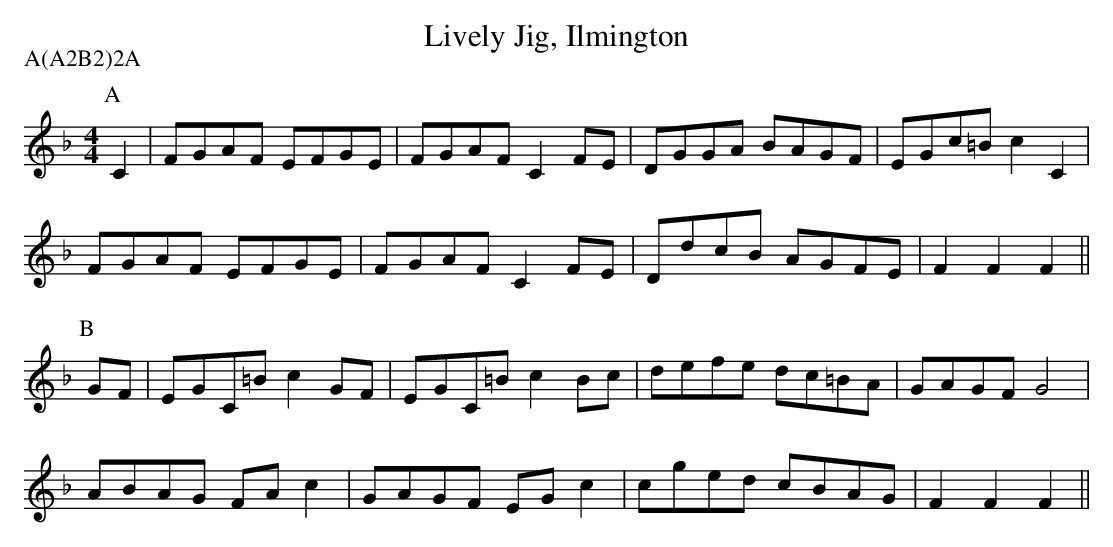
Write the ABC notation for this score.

X:1
T:Lively Jig, Ilmington
M:4/4
L:1/8
P:A(A2B2)2A
K:F
P:A
C2|FGAF  EFGE|FGAF  C2FE|DGGA BAGF |EGc=B c2C2|
FGAF  EFGE|FGAF  C2FE|DdcB AGFE |F2F2  F2  ||
P:B
GF|EGC=B c2GF|EGC=B c2Bc|defe dc=BA|GAGF  G4  |
ABAG  FAc2|GAGF  EGc2|cged cBAG |F2F2  F2  ||
